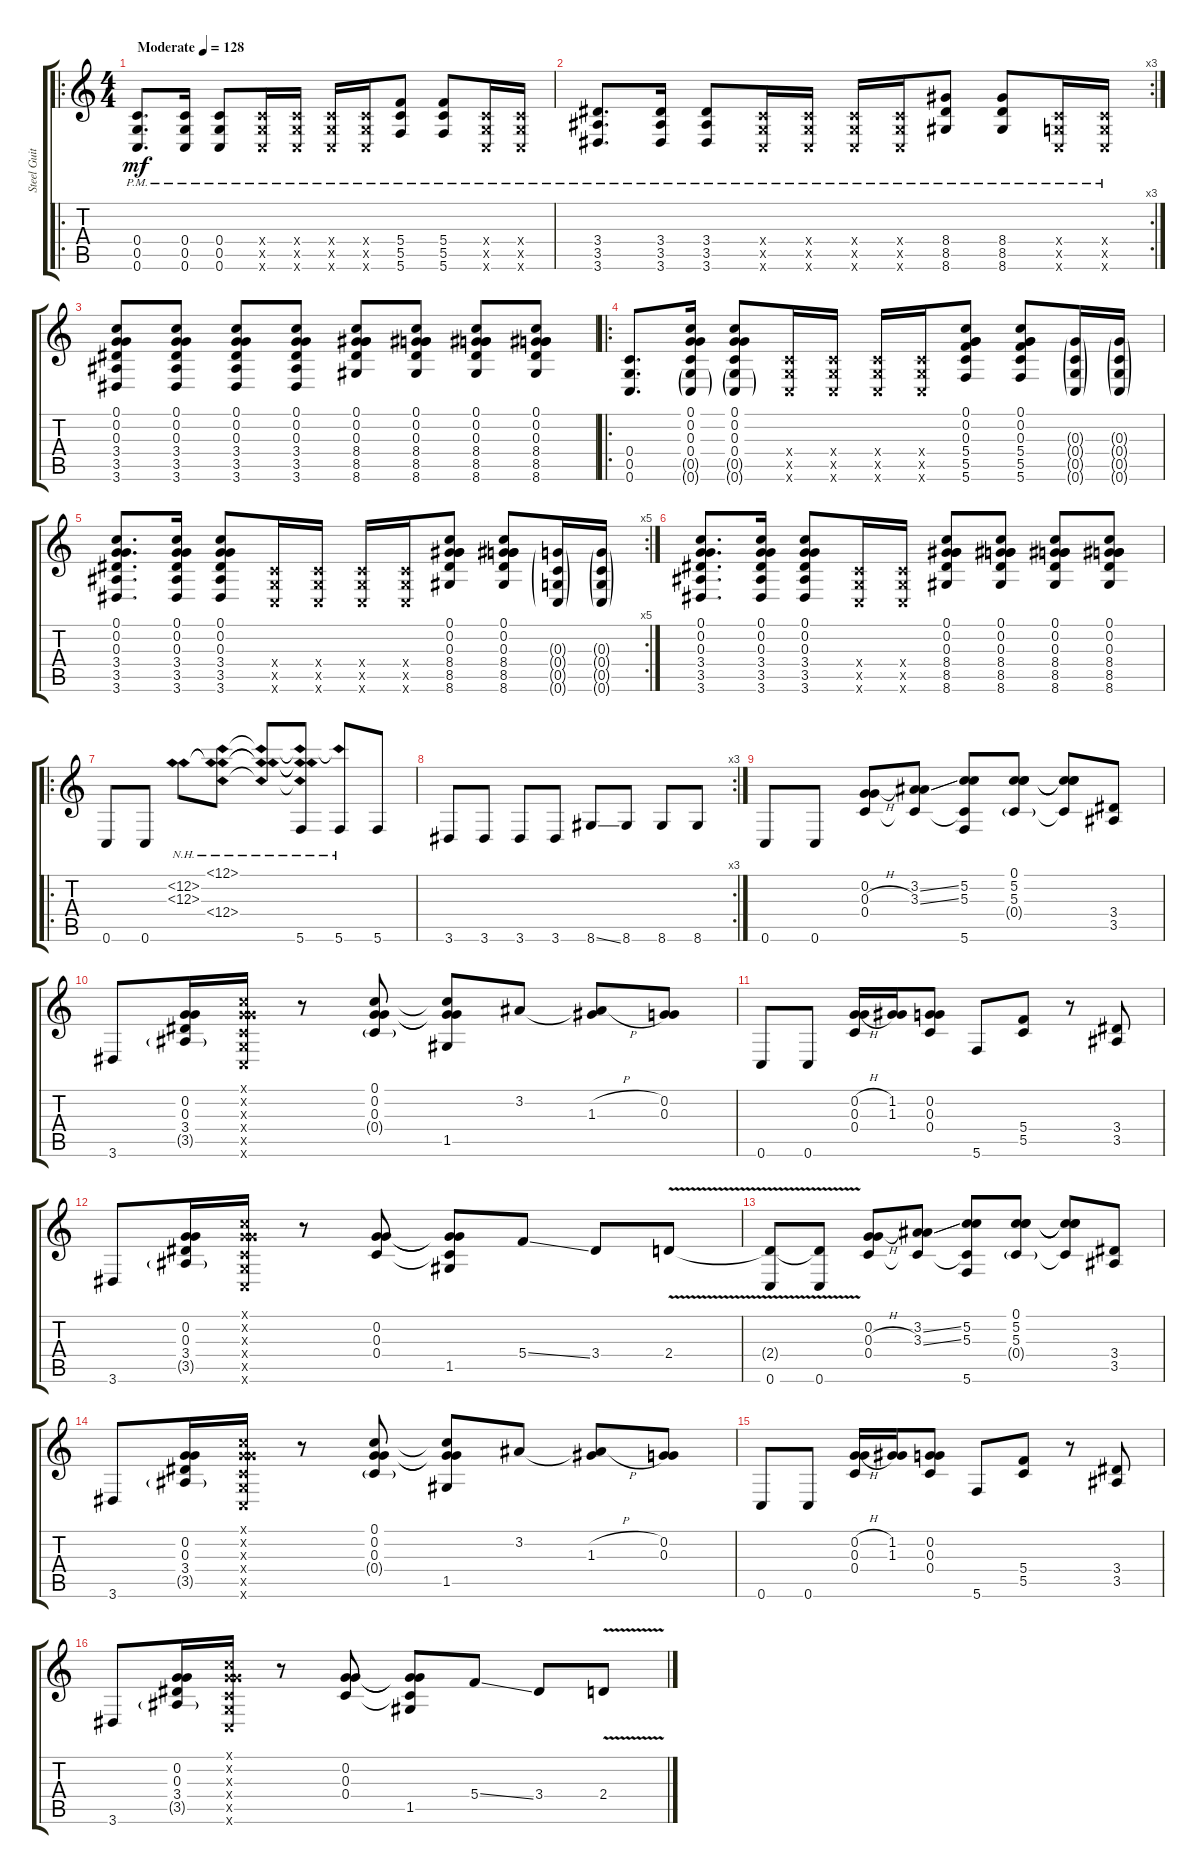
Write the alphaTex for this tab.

\track ("Steel Guitar" "Steel Guit") {instrument acousticguitarsteel}
\staff {score tabs}
\tuning (C4 G3 G3 C3 G2 C2) {hide}
\ro
\ts (4 4)
\tempo (128 "Moderate")
\clef g2
\ks c
(0.4{pm} 0.5{pm} 0.6{pm}).8{d dy mf instrument acousticguitarsteel} (0.4{pm} 0.5{pm} 0.6{pm}).16 (0.4{pm} 0.5{pm} 0.6{pm}).8 (0.4{pm x} 0.5{pm x} 0.6{pm x}).16 (0.4{pm x} 0.5{pm x} 0.6{pm x}).16 (0.4{pm x} 0.5{pm x} 0.6{pm x}).16 (0.4{pm x} 0.5{pm x} 0.6{pm x}).16 (5.4{pm} 5.5{pm} 5.6).8 (5.4{pm} 5.5{pm} 5.6{pm}).8 (0.4{pm x} 0.5{pm x} 0.6{pm x}).16 (0.4{pm x} 0.5{pm x} 0.6{pm x}).16 |
\rc 3
(3.4{pm} 3.5{pm} 3.6{pm}).8{d} (3.4{pm} 3.5{pm} 3.6{pm}).16 (3.4{pm} 3.5{pm} 3.6{pm}).8 (0.4{pm x} 0.5{pm x} 0.6{pm x}).16 (0.4{pm x} 0.5{pm x} 0.6{pm x}).16 (0.4{pm x} 0.5{pm x} 0.6{pm x}).16 (0.4{pm x} 0.5{pm x} 0.6{pm x}).16 (8.4{pm} 8.5{pm} 8.6{pm}).8 (8.4{pm} 8.5{pm} 8.6{pm}).8 (0.4{pm x} 0.5{pm x} 0.6{pm x}).16 (0.4{pm x} 0.5{pm x} 0.6{pm x}).16 |
(0.1 0.2 0.3 3.4 3.5 3.6).8 (0.1 0.2 0.3 3.4 3.5 3.6).8 (0.1 0.2 0.3 3.4 3.5 3.6).8 (0.1 0.2 0.3 3.4 3.5 3.6).8 (0.1 0.2 0.3 8.4 8.5 8.6).8 (0.1 0.2 0.3 8.4 8.5 8.6).8 (0.1 0.2 0.3 8.4 8.5 8.6).8 (0.1 0.2 0.3 8.4 8.5 8.6).8 |
\ro
(0.4 0.5 0.6).8{d} (0.1 0.2 0.3 0.4 0.5{g} 0.6{g}).16 (0.1 0.2 0.3 0.4 0.5{g} 0.6{g}).8 (0.4{x} 0.5{x} 0.6{x}).16 (0.4{x} 0.5{x} 0.6{x}).16 (0.4{x} 0.5{x} 0.6{x}).16 (0.4{x} 0.5{x} 0.6{x}).16 (0.1 0.2 0.3 5.4 5.5 5.6).8 (0.1 0.2 0.3 5.4 5.5 5.6).8 (0.3{g} 0.4{g} 0.5{g} 0.6{g}).16 (0.3{g} 0.4{g} 0.5{g} 0.6{g}).16 |
\rc 5
(0.1 0.2 0.3 3.4 3.5 3.6).8{d} (0.1 0.2 0.3 3.4 3.5 3.6).16 (0.1 0.2 0.3 3.4 3.5 3.6).8 (0.4{x} 0.5{x} 0.6{x}).16 (0.4{x} 0.5{x} 0.6{x}).16 (0.4{x} 0.5{x} 0.6{x}).16 (0.4{x} 0.5{x} 0.6{x}).16 (0.1 0.2 0.3 8.4 8.5 8.6).8 (0.1 0.2 0.3 8.4 8.5 8.6).8 (0.3{g} 0.4{g} 0.5{g} 0.6{g}).16 (0.3{g} 0.4{g} 0.5{g} 0.6{g}).16 |
(0.1 0.2 0.3 3.4 3.5 3.6).8{d} (0.1 0.2 0.3 3.4 3.5 3.6).16 (0.1 0.2 0.3 3.4 3.5 3.6).8 (0.4{x} 0.5{x} 0.6{x}).16 (0.4{x} 0.5{x} 0.6{x}).16 (0.1 0.2 0.3 8.4 8.5 8.6).8 (0.1 0.2 0.3 8.4 8.5 8.6).8 (0.1 0.2 0.3 8.4 8.5 8.6).8 (0.1 0.2 0.3 8.4 8.5 8.6).8 |
\ro
0.6.8 0.6.8 (12.2{nh} 12.3{nh}).8 (12.1{nh} 12.2{nh t} 12.3{nh t} 12.4{nh}).8 (12.1{nh t} 12.2{nh t} 12.3{nh t} 12.4{nh t}).8 (12.1{nh t} 12.2{nh t} 12.3{nh t} 12.4{nh t} 5.6).8 (12.1{nh t} 5.6).8 5.6.8 |
\rc 3
3.6.8 3.6.8 3.6.8 3.6.8 8.6{ss}.8 8.6.8 8.6.8 8.6.8 |
0.6.8 0.6.8 (0.2{h} 0.3{h} 0.4).8 (3.2{ss} 3.3{ss} 0.4{t}).8 (5.2 5.3 0.4{t} 5.6).8 (0.1 5.2 5.3 0.4{g}).8 (0.1{t} 5.2{t} 5.3{t} 0.4{t}).8 (3.4 3.5).8 |
3.6.8 (0.2 0.3 3.4 3.5{g}).16 (0.1{x} 0.2{x} 0.3{x} 0.4{x} 0.5{x} 0.6{x}).16 r.8 (0.1 0.2 0.3 0.4{g}).8 (0.1{t} 0.2{t} 0.3{t} 1.5).8 3.2.8 (3.2{h t} 1.3).8 (0.2 0.3).8 |
0.6.8 0.6.8 (0.2{h} 0.3 0.4).16 (1.2 1.3).16 (0.2 0.3 0.4).8 5.6.8 (5.4 5.5).8 r.8 (3.4 3.5).8 |
3.6.8 (0.2 0.3 3.4 3.5{g}).16 (0.1{x} 0.2{x} 0.3{x} 0.4{x} 0.5{x} 0.6{x}).16 r.8 (0.2 0.3 0.4).8 (0.2{t} 0.3{t} 0.4{t} 1.5).8 5.4{ss}.8 3.4.8 2.4{v}.8 |
(2.4{v t} 0.6).8 (2.4{v t} 0.6).8 (0.2{h} 0.3{h} 0.4).8 (3.2{ss} 3.3{ss} 0.4{t}).8 (5.2 5.3 0.4{t} 5.6).8 (0.1 5.2 5.3 0.4{g}).8 (0.1{t} 5.2{t} 5.3{t} 0.4{t}).8 (3.4 3.5).8 |
3.6.8 (0.2 0.3 3.4 3.5{g}).16 (0.1{x} 0.2{x} 0.3{x} 0.4{x} 0.5{x} 0.6{x}).16 r.8 (0.1 0.2 0.3 0.4{g}).8 (0.1{t} 0.2{t} 0.3{t} 1.5).8 3.2.8 (3.2{h t} 1.3).8 (0.2 0.3).8 |
0.6.8 0.6.8 (0.2{h} 0.3 0.4).16 (1.2 1.3).16 (0.2 0.3 0.4).8 5.6.8 (5.4 5.5).8 r.8 (3.4 3.5).8 |
3.6.8 (0.2 0.3 3.4 3.5{g}).16 (0.1{x} 0.2{x} 0.3{x} 0.4{x} 0.5{x} 0.6{x}).16 r.8 (0.2 0.3 0.4).8 (0.2{t} 0.3{t} 0.4{t} 1.5).8 5.4{ss}.8 3.4.8 2.4{v}.8
